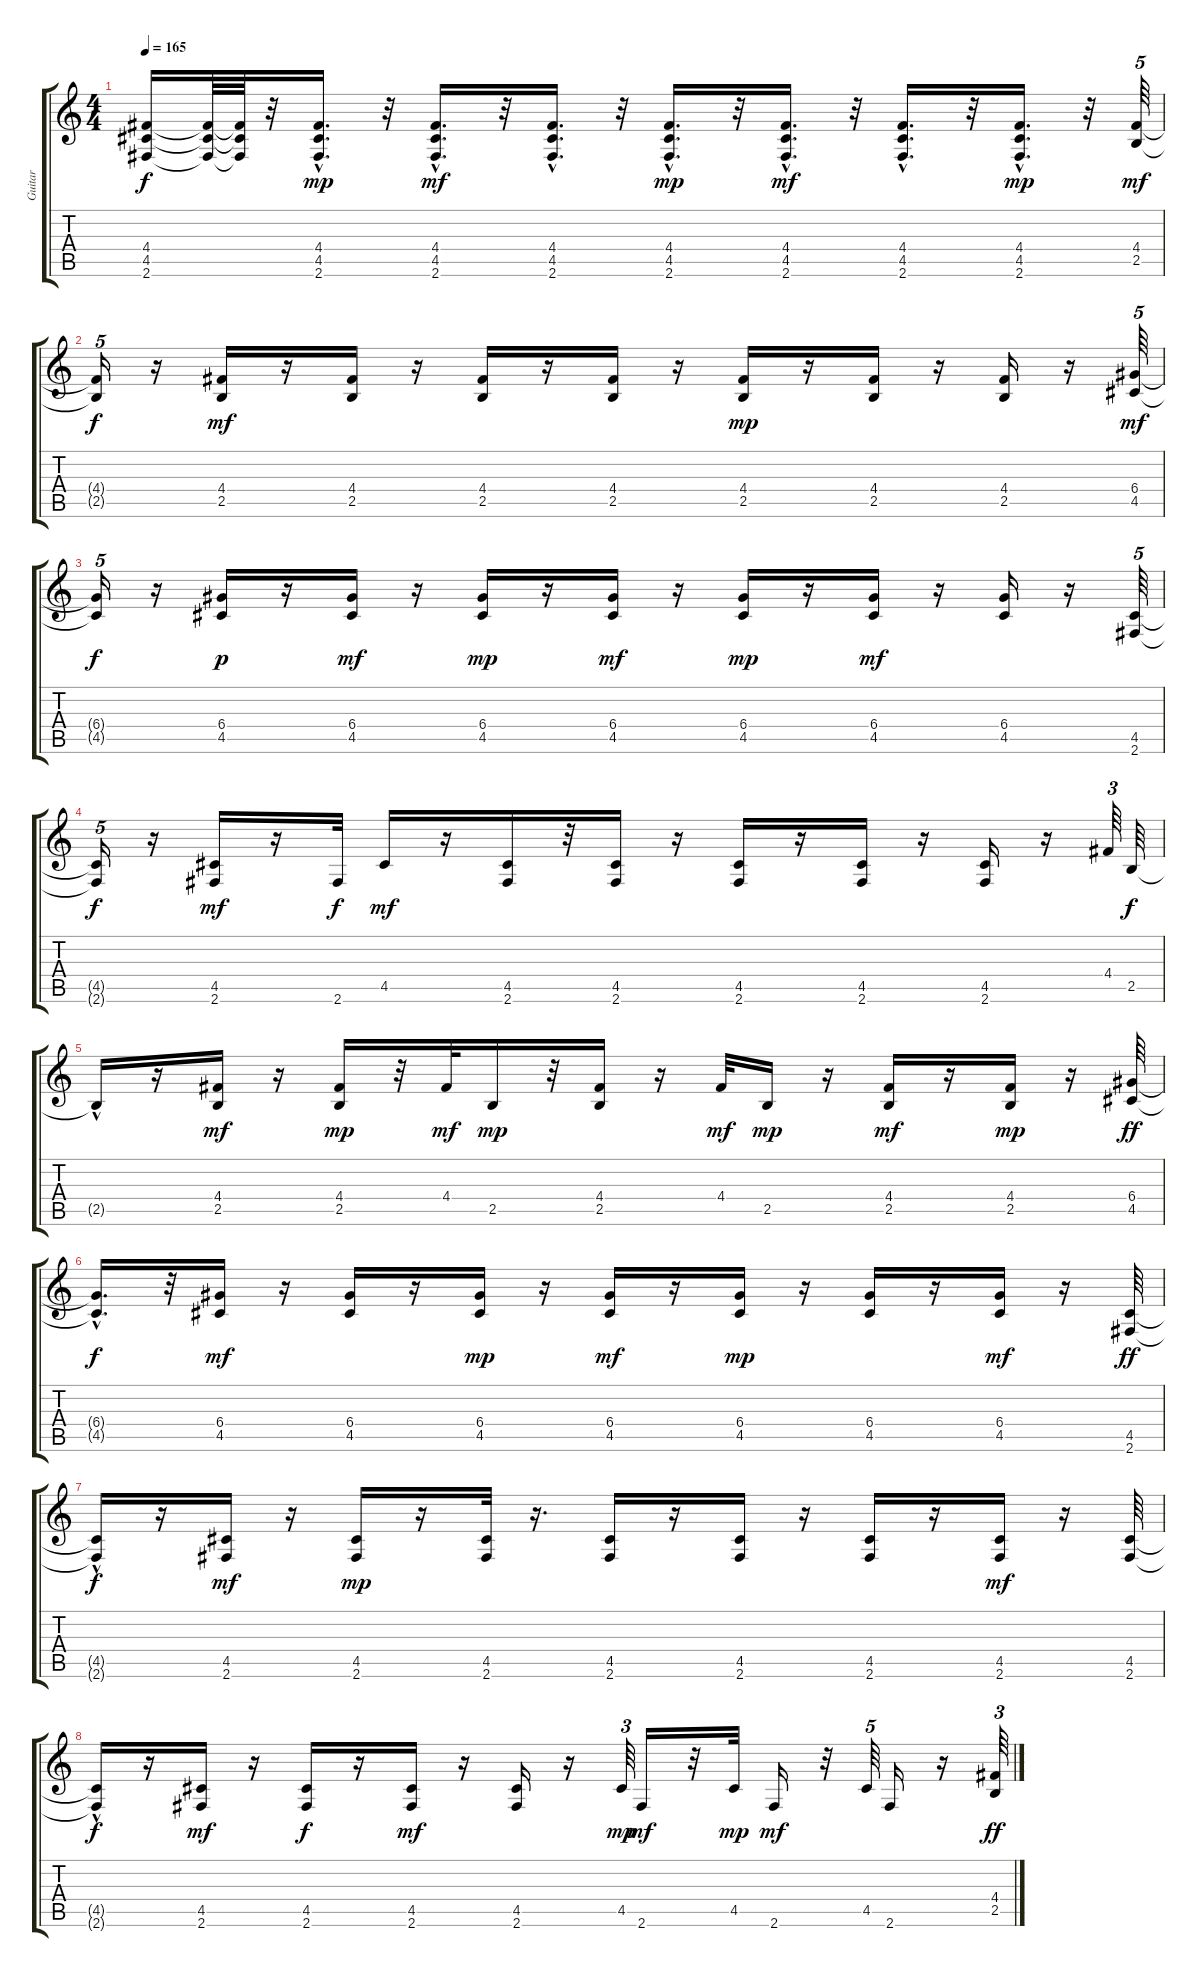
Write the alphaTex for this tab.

\track ("Guitar" "Guitar") {instrument distortionguitar}
\staff {score tabs}
\tuning (E4 B3 G3 D3 A2 E2) {hide}
\ts (4 4)
\tempo 165
\clef g2
\ks c
(4.4{t} 4.5{t} 2.6{t}).16{dy f} (4.4{t} 4.5{t} 2.6{t}).64 (4.4{t} 4.5{t} 2.6{t}).64 r.32 (4.4{hac} 4.5{hac} 2.6{hac}).16{d dy mp} r.32 (4.4 4.5{hac} 2.6{hac}).16{d dy mf} r.32 (4.4{hac} 4.5{hac} 2.6{hac}).16{d} r.32 (4.4{hac} 4.5{hac} 2.6{hac}).16{d dy mp} r.32 (4.4{hac} 4.5 2.6{hac}).16{d dy mf} r.32 (4.4{hac} 4.5{hac} 2.6{hac}).16{d} r.32 (4.4{hac} 4.5{hac} 2.6{hac}).16{d dy mp} r.32 (4.4 2.5).64{tu (5 4) dy mf} |
(4.4{t} 2.5{t}).16{tu (5 4) dy f} r.16 (4.4 2.5).16{dy mf} r.16 (4.4 2.5).16 r.16 (4.4 2.5).16 r.16 (4.4 2.5).16 r.16 (4.4 2.5).16{dy mp} r.16 (4.4 2.5).16 r.16 (4.4 2.5).16 r.16 (6.4 4.5).64{tu (5 4) dy mf} |
(6.4{t} 4.5{t}).16{tu (5 4) dy f} r.16 (6.4 4.5).16{dy p} r.16 (6.4 4.5).16{dy mf} r.16 (6.4 4.5).16{dy mp} r.16 (6.4 4.5).16{dy mf} r.16 (6.4 4.5).16{dy mp} r.16 (6.4 4.5).16{dy mf} r.16 (6.4 4.5).16 r.16 (4.5 2.6).64{tu (5 4)} |
(4.5{t} 2.6{t}).16{tu (5 4) dy f} r.16 (4.5 2.6).16{dy mf} r.16 2.6.32{dy f} 4.5.16{dy mf} r.16 (4.5 2.6).16 r.32 (4.5 2.6).16 r.16 (4.5 2.6).16 r.16 (4.5 2.6).16 r.16 (4.5 2.6).16 r.16 4.4.64{tu (3 2)} 2.5.64{dy f} |
2.5{hac t}.16 r.16 (4.4 2.5).16{dy mf} r.16 (4.4 2.5).16{dy mp} r.32 4.4.32{dy mf} 2.5.16{dy mp} r.32 (4.4 2.5).16 r.16 4.4.32{dy mf} 2.5.16{dy mp} r.16 (4.4 2.5).16{dy mf} r.16 (4.4 2.5).16{dy mp} r.16 (6.4 4.5).64{dy ff} |
(6.4{t} 4.5{hac t}).16{d dy f} r.32 (6.4 4.5).16{dy mf} r.16 (6.4 4.5).16 r.16 (6.4 4.5).16{dy mp} r.16 (6.4 4.5).16{dy mf} r.16 (6.4 4.5).16{dy mp} r.16 (6.4 4.5).16 r.16 (6.4 4.5).16{dy mf} r.16 (4.5 2.6).64{dy ff} |
(4.5{hac t} 2.6{hac t}).16{dy f} r.16 (4.5 2.6).16{dy mf} r.16 (4.5 2.6).16{dy mp} r.16 (4.5 2.6).32 r.16{d} (4.5 2.6).16 r.16 (4.5 2.6).16 r.16 (4.5 2.6).16 r.16 (4.5 2.6).16{dy mf} r.16 (4.5 2.6).64 |
(4.5{hac t} 2.6{hac t}).16{dy f} r.16 (4.5 2.6).16{dy mf} r.16 (4.5 2.6).16{dy f} r.16 (4.5 2.6).16{dy mf} r.16 (4.5 2.6).16 r.16 4.5.64{tu (3 2) dy mp} 2.6.16{dy mf} r.32 4.5.32{dy mp} 2.6.16{dy mf} r.32 4.5.64{tu (5 4)} 2.6.16 r.16 (4.4 2.5).64{tu (3 2) dy ff}
